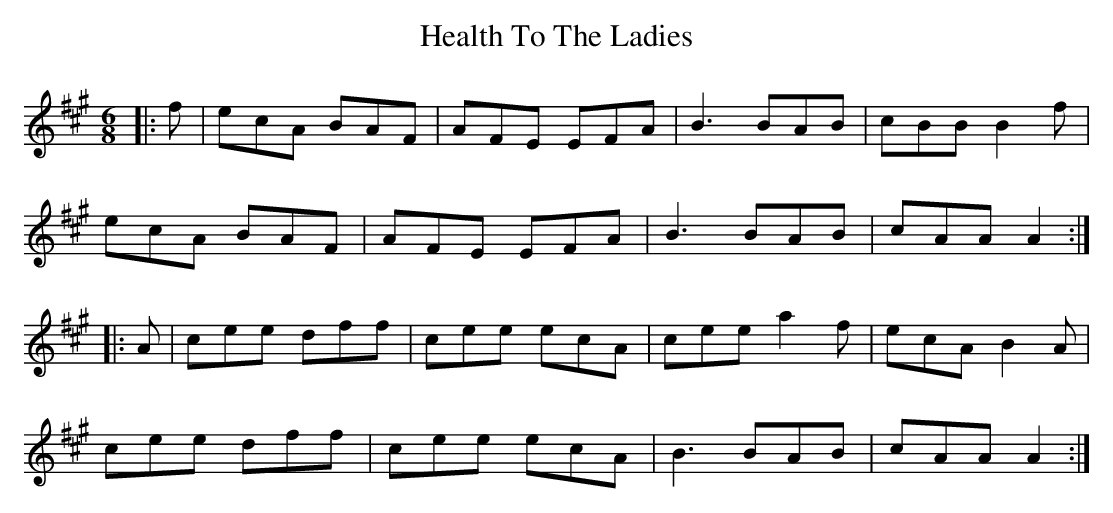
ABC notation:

X:1
T: Health To The Ladies
M: 6/8
L: 1/8
K: Amaj
|:f|ecA BAF|AFE EFA|B3 BAB|cBB B2f|
ecA BAF|AFE EFA|B3 BAB|cAA A2:|
|:A|cee dff|cee ecA|cee a2f|ecA B2A|
cee dff|cee ecA|B3 BAB|cAA A2:|
